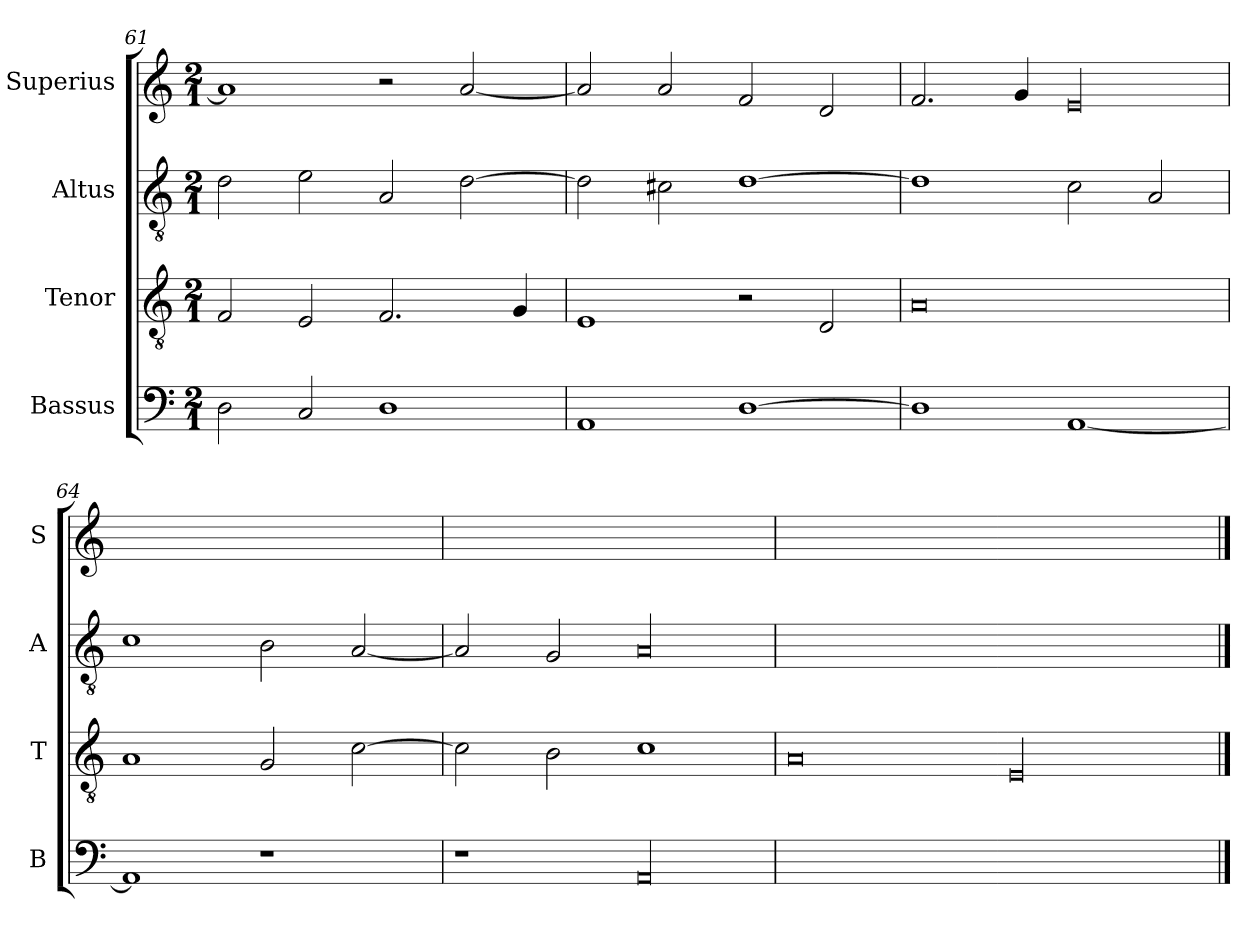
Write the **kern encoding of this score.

**kern	**kern	**kern	**kern
*part4	*part3	*part2	*part1
*staff4	*staff3	*staff2	*staff1
*I"Bassus	*I"Tenor	*I"Altus	*I"Superius
*I'B	*I'T	*I'A	*I'S
*clefF4	*clefGv2	*clefGv2	*clefG2
*k[]	*k[]	*k[]	*k[]
*M2/1	*M2/1	*M2/1	*M2/1
=61	=61	=61	=61
2D\	2F/	2d\	1a]
2C/	2E/	2e\	.
1D	2.F/	2A/	2r
.	.	[2d\	[2a/
.	4G/	.	.
=62	=62	=62	=62
1AA	1E	2d\]	2a/]
.	.	2c#X\	2a/
[1D	2r	[1d	2f/
.	2D/	.	2d/
=63	=63	=63	=63
1D]	0A	1d]	2.f/
.	.	.	4g/
!	!	!	!LO:N:vis=00
[1AA	.	2c\	1e
.	.	2A/	.
=64	=64	=64	=64
1AA]	1A	1c	0eyy
1r	2G/	2B\	.
.	[2c\	[2A/	.
=65	=65	=65	=65
1r	2c\]	2A/]	0eyy
.	2B\	2G/	.
!LO:N:vis=00	!	!LO:N:vis=00	!
1AA	1c	1A	.
=66	=66	=66	=66
0AAyy	0A	0Ayy	0eyy
=67-	=67-	=67-	=67-
!	!LO:N:vis=00	!	!
0AAyy	0E	0Ayy	0eyy
==	==	==	==
*-	*-	*-	*-
